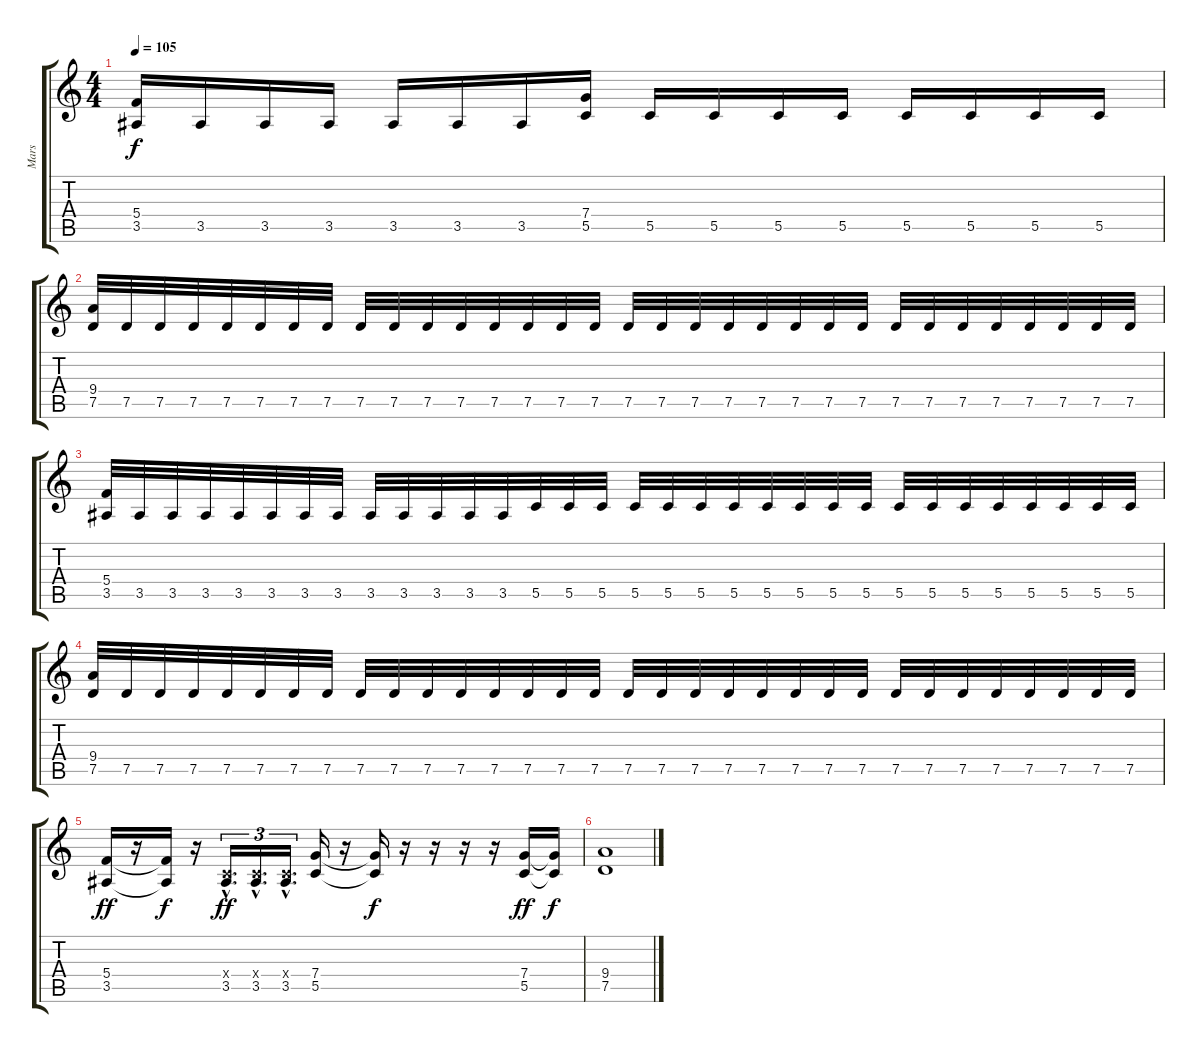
\track ("Mars" "Mars") {instrument distortionguitar}
\staff {score tabs}
\tuning (D4 A3 F3 C3 G2 D2) {hide}
\ts (4 4)
\tempo 105
\clef g2
\ks c
(5.4 3.5).16{dy f} 3.5.16 3.5.16 3.5.16 3.5.16 3.5.16 3.5.16 (7.4 5.5).16 5.5.16 5.5.16 5.5.16 5.5.16 5.5.16 5.5.16 5.5.16 5.5.16 |
(9.4 7.5).32 7.5.32 7.5.32 7.5.32 7.5.32 7.5.32 7.5.32 7.5.32 7.5.32 7.5.32 7.5.32 7.5.32 7.5.32 7.5.32 7.5.32 7.5.32 7.5.32 7.5.32 7.5.32 7.5.32 7.5.32 7.5.32 7.5.32 7.5.32 7.5.32 7.5.32 7.5.32 7.5.32 7.5.32 7.5.32 7.5.32 7.5.32 |
(5.4 3.5).32 3.5.32 3.5.32 3.5.32 3.5.32 3.5.32 3.5.32 3.5.32 3.5.32 3.5.32 3.5.32 3.5.32 3.5.32 5.5.32 5.5.32 5.5.32 5.5.32 5.5.32 5.5.32 5.5.32 5.5.32 5.5.32 5.5.32 5.5.32 5.5.32 5.5.32 5.5.32 5.5.32 5.5.32 5.5.32 5.5.32 5.5.32 |
(9.4 7.5).32 7.5.32 7.5.32 7.5.32 7.5.32 7.5.32 7.5.32 7.5.32 7.5.32 7.5.32 7.5.32 7.5.32 7.5.32 7.5.32 7.5.32 7.5.32 7.5.32 7.5.32 7.5.32 7.5.32 7.5.32 7.5.32 7.5.32 7.5.32 7.5.32 7.5.32 7.5.32 7.5.32 7.5.32 7.5.32 7.5.32 7.5.32 |
(5.4 3.5).16{dy ff} r.16 (5.4{t} 3.5{t}).16{dy f} r.16 (0.4{hac x} 3.5{hac}).16{d tu (3 2) dy ff} (0.4{hac x} 3.5{hac}).16{d tu (3 2)} (0.4{hac x} 3.5{hac}).16{d tu (3 2)} (7.4 5.5).16 r.16 (7.4{t} 5.5{t}).16{dy f} r.16 r.16 r.16 r.16 (7.4 5.5).16{dy ff} (7.4{t} 5.5{t}).16{dy f} |
(9.4 7.5).1
